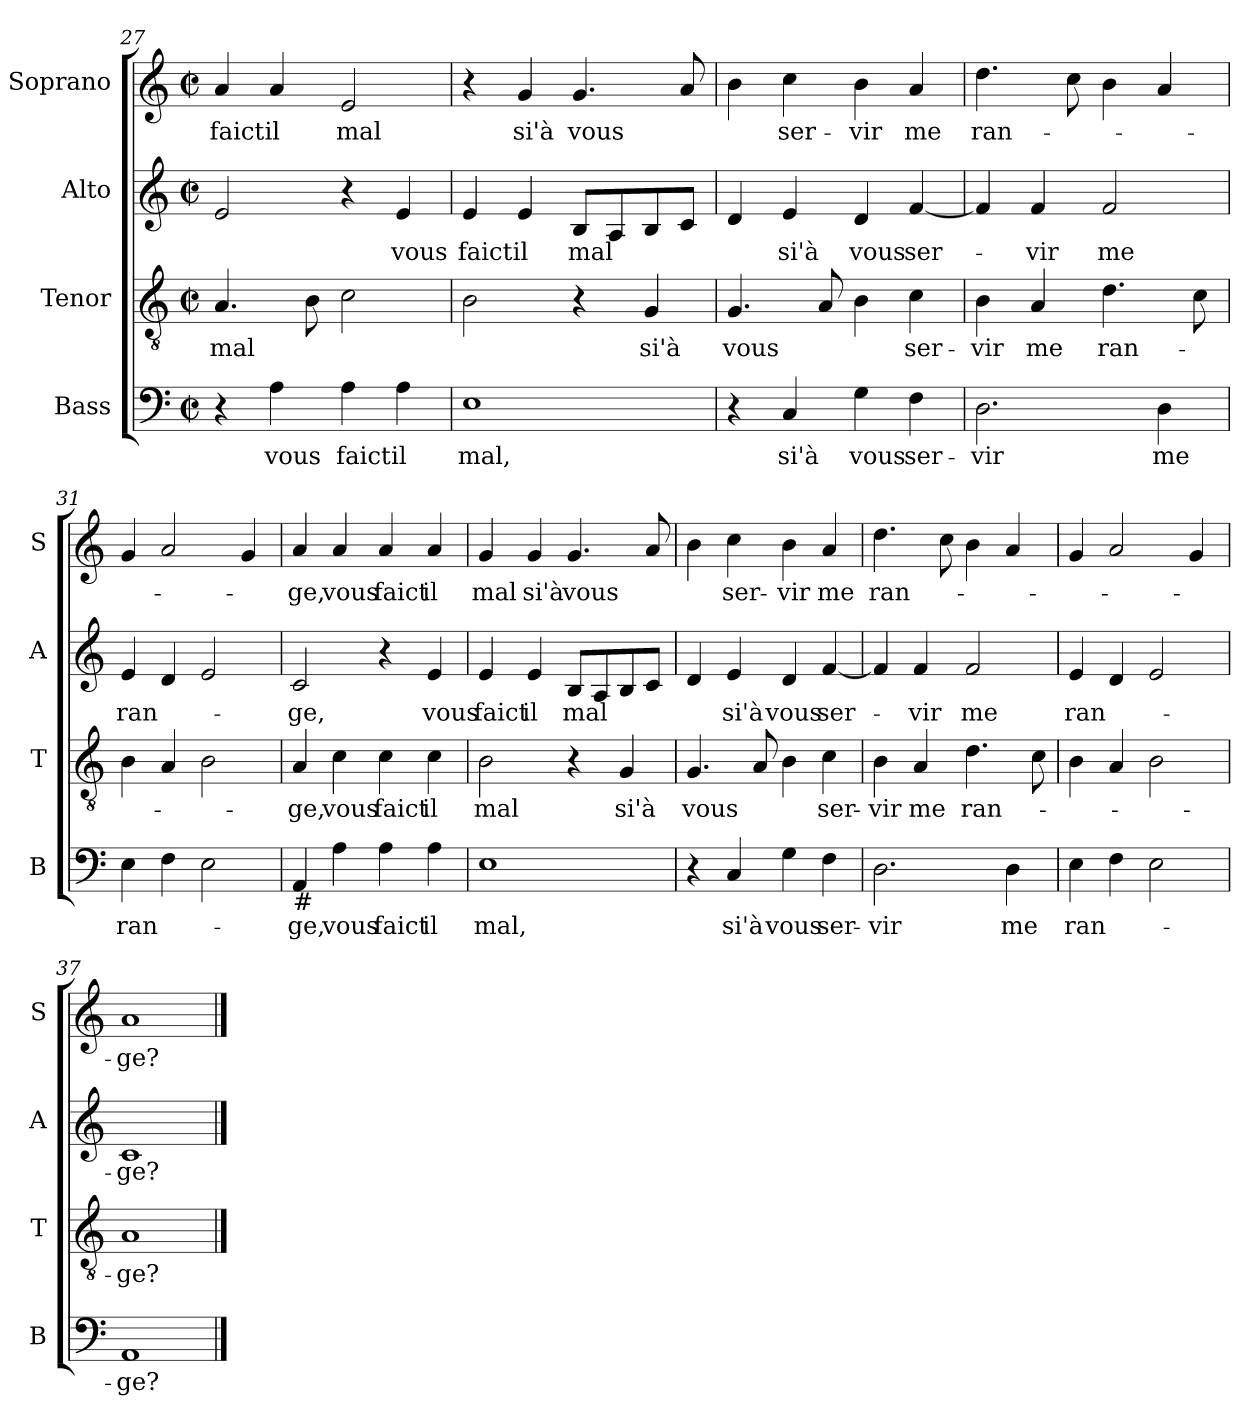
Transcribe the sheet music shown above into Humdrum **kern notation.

**kern	**text	**kern	**text	**kern	**text	**kern	**text
*part4	*part4	*part3	*part3	*part2	*part2	*part1	*part1
*staff4	*staff4	*staff3	*staff3	*staff2	*staff2	*staff1	*staff1
*I"Bass	*	*I"Tenor	*	*I"Alto	*	*I"Soprano	*
*I'B	*	*I'T	*	*I'A	*	*I'S	*
*clefF4	*	*clefGv2	*	*clefG2	*	*clefG2	*
*k[]	*	*k[]	*	*k[]	*	*k[]	*
*C:	*	*C:	*	*C:	*	*C:	*
*M2/2	*	*M2/2	*	*M2/2	*	*M2/2	*
*met(c|)	*	*met(c|)	*	*met(c|)	*	*met(c|)	*
=27	=27	=27	=27	=27	=27	=27	=27
!	!	!	!LO:LY:b	!	!	!	!LO:LY:b
4r	.	4.A/	mal	2e/	.	4a/	faict
!	!LO:LY:b	!	!	!	!	!	!LO:LY:b
4A\	vous	.	.	.	.	4a/	il
.	.	8B\	.	.	.	.	.
!	!LO:LY:b	!	!	!	!	!	!LO:LY:b
4A\	faict	2c\	.	4r	.	2e/	mal
!	!LO:LY:b	!	!	!	!LO:LY:b	!	!
4A\	il	.	.	4e/	vous	.	.
!!LO:PB:g=z
=28	=28	=28	=28	=28	=28	=28	=28
!	!LO:LY:b	!	!	!	!LO:LY:b	!	!
1E	mal,	2B\	.	4e/	faict	4r	.
!	!	!	!	!	!LO:LY:b	!	!LO:LY:b
.	.	.	.	4e/	il	4g/	si'à
!	!	!	!	!	!LO:LY:b	!	!LO:LY:b
.	.	4r	.	8B/L	mal	4.g/	vous
.	.	.	.	8A/	.	.	.
!	!	!	!LO:LY:b	!	!	!	!
.	.	4G/	si'à	8B/	.	.	.
.	.	.	.	8c/J	.	8a/	.
=29	=29	=29	=29	=29	=29	=29	=29
!	!	!	!LO:LY:b	!	!	!	!
4r	.	4.G/	vous	4d/	.	4b\	.
!	!LO:LY:b	!	!	!	!LO:LY:b	!	!LO:LY:b
4C/	si'à	.	.	4e/	si'à	4cc\	ser-
.	.	8A/	.	.	.	.	.
!	!LO:LY:b	!	!	!	!LO:LY:b	!	!LO:LY:b
4G\	vous	4B\	.	4d/	vous	4b\	-vir
!	!LO:LY:b	!	!LO:LY:b	!	!LO:LY:b	!	!LO:LY:b
4F\	ser-	4c\	ser-	[4f/	ser-	4a/	me
=30	=30	=30	=30	=30	=30	=30	=30
!	!LO:LY:b	!	!LO:LY:b	!	!	!	!LO:LY:b
2.D\	-vir	4B\	-vir	4f/]	.	4.dd\	ran-
!	!	!	!LO:LY:b	!	!LO:LY:b	!	!
.	.	4A/	me	4f/	-vir	.	.
.	.	.	.	.	.	8cc\	.
!	!	!	!LO:LY:b	!	!LO:LY:b	!	!
.	.	4.d\	ran-	2f/	me	4b\	.
!	!LO:LY:b	!	!	!	!	!	!
4D\	me	.	.	.	.	4a/	.
.	.	8c\	.	.	.	.	.
=31	=31	=31	=31	=31	=31	=31	=31
!	!LO:LY:b	!	!	!	!LO:LY:b	!	!
4E\	ran-	4B\	.	4e/	ran-	4g/	.
4F\	.	4A/	.	4d/	.	2a/	.
2E\	.	2B\	.	2e/	.	.	.
.	.	.	.	.	.	4g/	.
=32	=32	=32	=32	=32	=32	=32	=32
!LO:TX:b:t=#	!	!	!	!	!	!	!
!	!LO:LY:b	!	!LO:LY:b	!	!LO:LY:b	!	!LO:LY:b
4AA/	-ge,	4A/	-ge,	2c/	-ge,	4a/	-ge,
!	!LO:LY:b	!	!LO:LY:b	!	!	!	!LO:LY:b
4A\	vous	4c\	vous	.	.	4a/	vous
!	!LO:LY:b	!	!LO:LY:b	!	!	!	!LO:LY:b
4A\	faict	4c\	faict	4r	.	4a/	faict
!	!LO:LY:b	!	!LO:LY:b	!	!LO:LY:b	!	!LO:LY:b
4A\	il	4c\	il	4e/	vous	4a/	il
!!LO:LB:g=z
=33	=33	=33	=33	=33	=33	=33	=33
!	!LO:LY:b	!	!LO:LY:b	!	!LO:LY:b	!	!LO:LY:b
1E	mal,	2B\	mal	4e/	faict	4g/	mal
!	!	!	!	!	!LO:LY:b	!	!LO:LY:b
.	.	.	.	4e/	il	4g/	si'à
!	!	!	!	!	!LO:LY:b	!	!LO:LY:b
.	.	4r	.	8B/L	mal	4.g/	vous
.	.	.	.	8A/	.	.	.
!	!	!	!LO:LY:b	!	!	!	!
.	.	4G/	si'à	8B/	.	.	.
.	.	.	.	8c/J	.	8a/	.
=34	=34	=34	=34	=34	=34	=34	=34
!	!	!	!LO:LY:b	!	!	!	!
4r	.	4.G/	vous	4d/	.	4b\	.
!	!LO:LY:b	!	!	!	!LO:LY:b	!	!LO:LY:b
4C/	si'à	.	.	4e/	si'à	4cc\	ser-
.	.	8A/	.	.	.	.	.
!	!LO:LY:b	!	!	!	!LO:LY:b	!	!LO:LY:b
4G\	vous	4B\	.	4d/	vous	4b\	-vir
!	!LO:LY:b	!	!LO:LY:b	!	!LO:LY:b	!	!LO:LY:b
4F\	ser-	4c\	ser-	[4f/	ser-	4a/	me
=35	=35	=35	=35	=35	=35	=35	=35
!	!LO:LY:b	!	!LO:LY:b	!	!	!	!LO:LY:b
2.D\	-vir	4B\	-vir	4f/]	.	4.dd\	ran-
!	!	!	!LO:LY:b	!	!LO:LY:b	!	!
.	.	4A/	me	4f/	-vir	.	.
.	.	.	.	.	.	8cc\	.
!	!	!	!LO:LY:b	!	!LO:LY:b	!	!
.	.	4.d\	ran-	2f/	me	4b\	.
!	!LO:LY:b	!	!	!	!	!	!
4D\	me	.	.	.	.	4a/	.
.	.	8c\	.	.	.	.	.
=36	=36	=36	=36	=36	=36	=36	=36
!	!LO:LY:b	!	!	!	!LO:LY:b	!	!
4E\	ran-	4B\	.	4e/	ran-	4g/	.
4F\	.	4A/	.	4d/	.	2a/	.
2E\	.	2B\	.	2e/	.	.	.
.	.	.	.	.	.	4g/	.
=37	=37	=37	=37	=37	=37	=37	=37
!	!LO:LY:b	!	!LO:LY:b	!	!LO:LY:b	!	!LO:LY:b
1AA	-ge?	1A	-ge?	1c	-ge?	1a	-ge?
==	==	==	==	==	==	==	==
*-	*-	*-	*-	*-	*-	*-	*-
